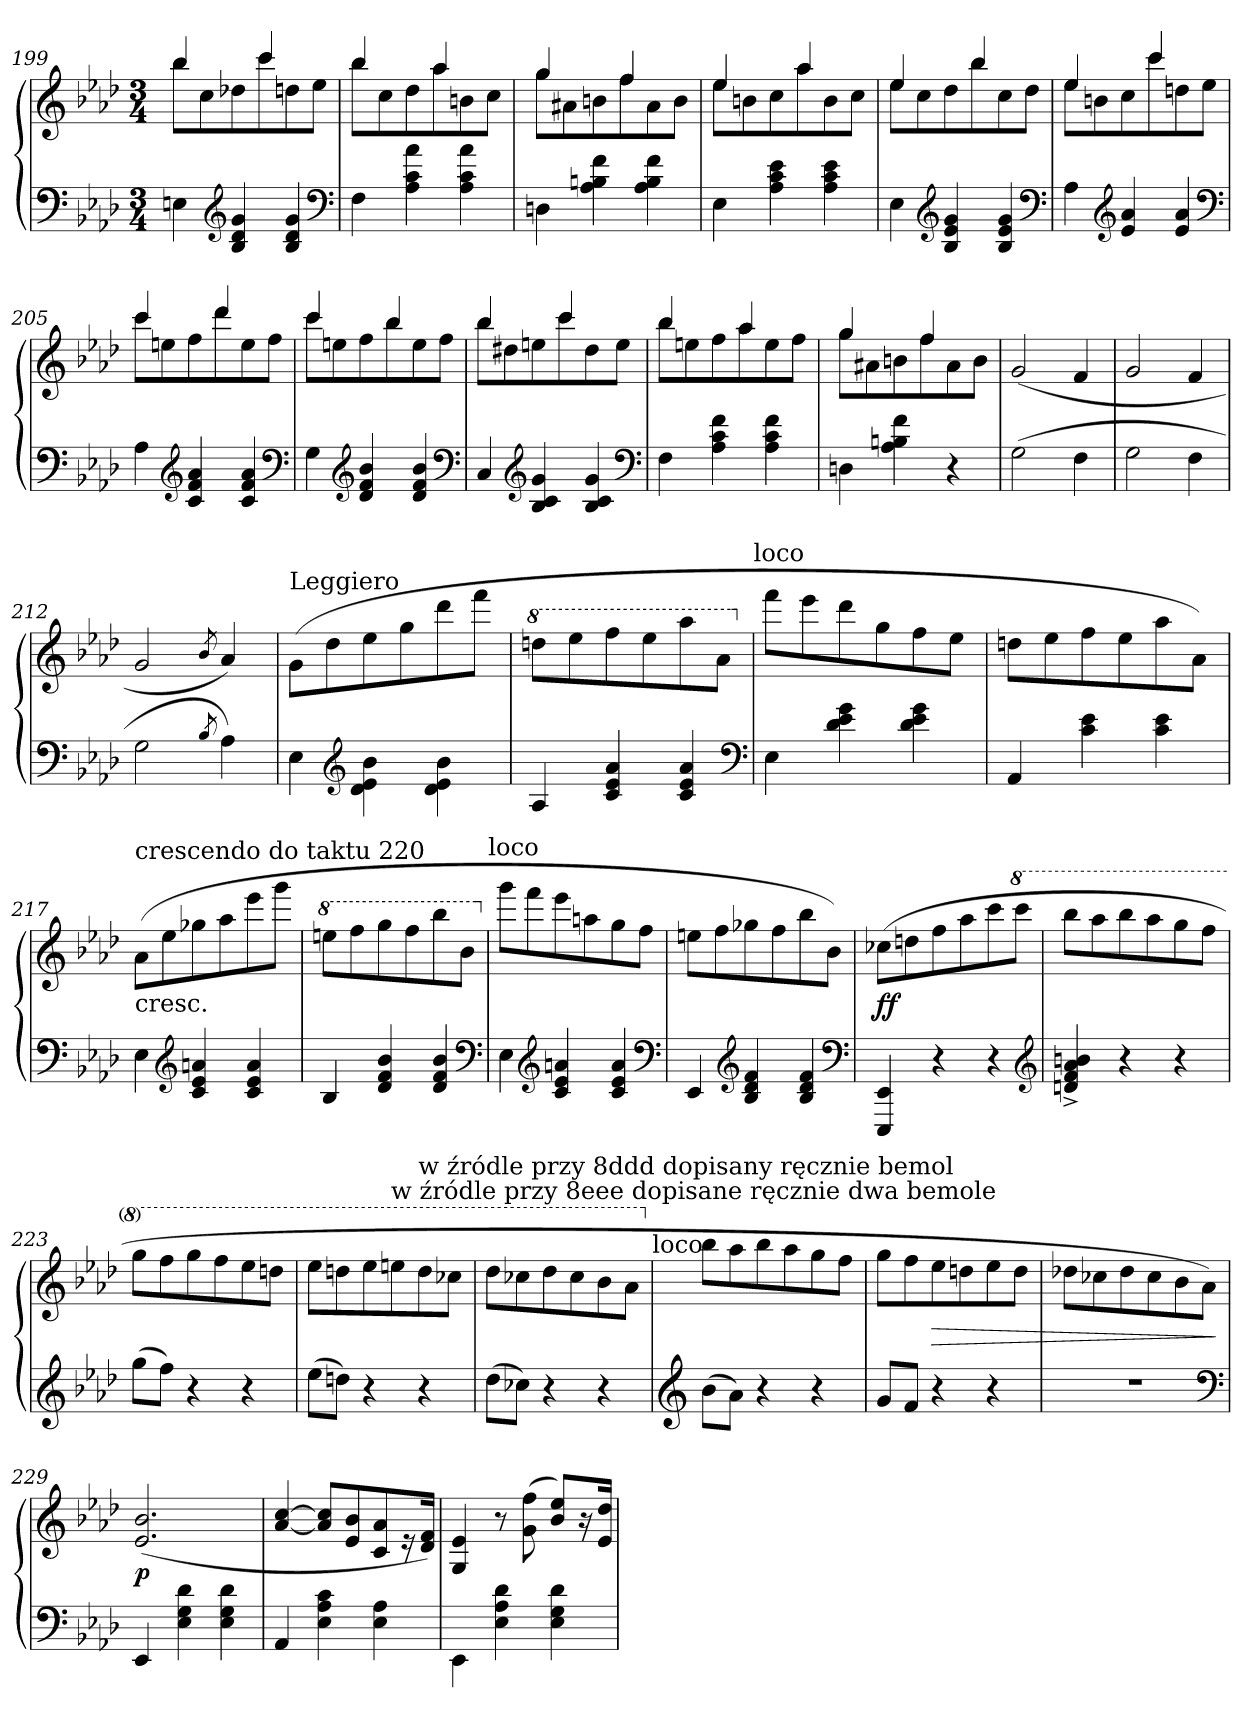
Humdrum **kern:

**kern	**kern	**dynam
*part1	*part1	*part1
*staff2	*staff1	*staff1/2
*clefF4	*clefG2	*
*k[b-e-a-d-]	*k[b-e-a-d-]	*
*M3/4	*M3/4	*
=199	=199	=199
*	*^	*
4En	4bb-	8bb-L	.
.	.	8cc	.
*clefG2	*	*	*
4B- 4d- 4g	8rcccyy	8dd-X	.
.	4ccc	8ccc	.
4B- 4d- 4g	.	8ddn	.
.	8rcccyy	8ee-J	.
*clefF4	*	*	*
=200	=200	=200	=200
4F	4bb-	8bb-L	.
.	.	8cc	.
4A- 4c 4a-	8reeeyy	8dd-	.
.	4aa-	8aa-	.
4A- 4c 4a-	.	8bn	.
.	8rcccyy	8ccJ	.
=201	=201	=201	=201
4Dn	4gg	8ggL	.
.	.	8a#X	.
4A- 4Bn 4f	8rcccyy	8bn	.
.	4ff	8ff	.
4A- 4B 4f	.	8a#	.
.	8rcccyy	8bJ	.
=202	=202	=202	=202
4E-	4ee-	8ee-L	.
.	.	8bn	.
4A- 4c 4e-	8rcccyy	8cc	.
.	4aa-	8aa-	.
4A- 4c 4e-	.	8b	.
.	8rcccyy	8ccJ	.
=203	=203	=203	=203
4E-	4ee-	8ee-L	.
.	.	8cc	.
*clefG2	*	*	*
4B- 4e- 4g	8reeeyy	8dd-	.
.	4bb-	8bb-	.
4B- 4e- 4g	.	8cc	.
.	8raayy	8dd-J	.
*clefF4	*	*	*
=204	=204	=204	=204
4A-	4ee-	8ee-L	.
.	.	8bn	.
*clefG2	*	*	*
4e- 4a-	8rcccyy	8cc	.
.	4ccc	8ccc	.
4e- 4a-	.	8ddn	.
.	8rcccyy	8ee-J	.
*clefF4	*	*	*
=205	=205	=205	=205
4A-	4ccc	8cccL	.
.	.	8een	.
*clefG2	*	*	*
4c 4f 4a-	8reeeyy	8ff	.
.	4ddd-	8ddd-	.
4c 4f 4a-	.	8ee	.
.	8reeeyy	8ffJ	.
*clefF4	*	*	*
=206	=206	=206	=206
4G	4ccc	8cccL	.
.	.	8een	.
*clefG2	*	*	*
4d- 4f 4b-	8rcccyy	8ff	.
.	4bb-	8bb-	.
4d- 4f 4b-	.	8ee	.
.	8rcccyy	8ffJ	.
*clefF4	*	*	*
=207	=207	=207	=207
4C	4bb-	8bb-L	.
.	.	8dd#X	.
*clefG2	*	*	*
4B- 4c 4g	8reeeyy	8een	.
.	4ccc	8ccc	.
4B- 4c 4g	.	8dd#	.
.	8rcccyy	8eeJ	.
*clefF4	*	*	*
=208	=208	=208	=208
4F	4bb-	8bb-L	.
.	.	8een	.
4A- 4c 4f	8reeeyy	8ff	.
.	4aa-	8aa-	.
4A- 4c 4f	.	8ee	.
.	8reeeyy	8ffJ	.
=209	=209	=209	=209
4Dn	4gg	8ggL	.
.	.	8a#X	.
4A- 4Bn 4f	8rcccyy	8bn	.
.	4ff	8ff	.
4r	.	8a#	.
.	8raayy	8bJ	.
=210	=210	=210	=210
!	!LO:TX:a:t=brak początku łuku w dolnym głosie	!	!
*	*v	*v	*
(>2G	(>2g	.
4F	4f	.
=211	=211	=211
2G	2g	.
4F	4f	.
=212	=212	=212
2G	2g	.
8qB-/	8qb-/	.
4A-)	4a-)	.
=213	=213	=213
!	!LO:TX:a:t=Leggiero	!
4E-	(8gL	.
.	8dd-	.
*clefG2	*	*
4d-\ 4e-\ 4b-\	8ee-	.
.	8gg	.
4d-\ 4e-\ 4b-\	8ddd-	.
.	8fffJ	.
=214	=214	=214
*	*8va	*
4A-	8dddnL	.
.	8eee-	.
4c 4e- 4a-	8fff	.
.	8eee-	.
4c 4e- 4a-	8aaa-	.
.	8aa-J	.
*clefF4	*	*
!	!LO:TX:a:t=loco	!
=215	=215	=215
*	*X8va	*
4E-	8fffL	.
.	8eee-	.
4d- 4e- 4g	8ddd-	.
.	8gg	.
4d- 4e- 4g	8ff	.
.	8ee-J	.
=216	=216	=216
4AA-	8ddnL	.
.	8ee-	.
4c 4e-	8ff	.
.	8ee-	.
4c 4e-	8aa-	.
.	8a-J)	.
=217	=217	=217
!	!LO:TX:c:t=cresc.	!
!	!LO:TX:a:t=crescendo do taktu 220	!
4E-	(8a-L	.
.	8ee-	.
*clefG2	*	*
4c 4e- 4an	8gg-X	.
.	8aa-	.
4c 4e- 4a	8eee-	.
.	8gggJ	.
=218	=218	=218
*	*8va	*
4B-	8eeenL	.
.	8fff	.
4d- 4f 4b-	8ggg	.
.	8fff	.
4d- 4f 4b-	8bbb-	.
.	8bb-J	.
*clefF4	*	*
!	!LO:TX:a:t=loco	!
=219	=219	=219
*	*X8va	*
4E-	8gggL	.
.	8fff	.
*clefG2	*	*
4c 4e- 4an	8eee-	.
.	8aan	.
4c 4e- 4a	8gg	.
.	8ffJ	.
*clefF4	*	*
=220	=220	=220
4EE-	8eenL	.
.	8ff	.
*clefG2	*	*
4B- 4d- 4f	8gg-X	.
.	8ff	.
4B- 4d- 4f	8bb-	.
.	8b-J)	.
*clefF4	*	*
=221	=221	=221
4EEE- 4EE-	(8cc-XL	ff
.	8ddn	.
4r	8ff	.
.	8aa-	.
4r	8ccc	.
*	*8va	*
.	8ccccJ	.
*clefG2	*	*
=222	=222	=222
4dn^> 4f^> 4a-^> 4bn^>	8bbb-L	.
.	8aaa-	.
4r	8bbb-	.
.	8aaa-	.
4r	8ggg	.
.	8fffJ	.
=223	=223	=223
(>8ggL	8gggL	.
8ffJ)	8fff	.
4r	8ggg	.
.	8fff	.
4r	8eee-	.
.	8dddnJ	.
=224	=224	=224
(8ee-L	8eee-L	.
8ddnJ)	8dddn	.
4r	8eee-	.
!	!LO:TX:a:t=w źródle przy 8eee dopisane ręcznie dwa bemole	!
.	8eeen	.
!	!LO:TX:a:t=w źródle przy 8ddd dopisany ręcznie bemol	!
4r	8ddd	.
.	8ccc-XJ	.
=225	=225	=225
(8dd-L	8ddd-L	.
8cc-XJ)	8ccc-X	.
4r	8ddd-	.
.	8ccc-	.
4r	8bb-	.
.	8aa-J	.
!	!LO:TX:a:t=loco	!
=226	=226	=226
*clefG2	*	*
*	*X8va	*
(8b-\L	8bb-L	.
8a-J)	8aa-	.
4r	8bb-	.
.	8aa-	.
4r	8gg	.
.	8ffJ	.
=227	=227	=227
8gL	8ggL	.
8fJ	8ff	.
4r	8ee-	>
.	8ddn	.
4r	8ee-	.
.	8ddJ	.
=228	=228	=228
2.rdd	8dd-XL	.
.	8cc-X	.
.	8dd-	.
.	8cc-	.
.	8b-	.
.	8a-J)	.
*clefF4	*	*
.	.	]
=229	=229	=229
4EE-	(>2.e- 2.b-	p
4E- 4G 4d-	.	.
4E- 4G 4d-	.	.
=230	=230	=230
4AA-	[4a-/ [4cc/	.
4E- 4A- 4c	8a-] 8cc]L	.
.	8e- 8b-	.
4E- 4A-	8c 8a-	.
.	16r	.
.	16d- 16fJk)	.
=231	=231	=231
4EE-\	4G/ 4e-/	.
4E- 4A- 4d-	8r	.
.	(8g 8ff	.
4E- 4G 4d-	8b- 8ee-L)	.
.	16r	.
.	16e- 16dd-Jk	.
=	=	=
*-	*-	*-
